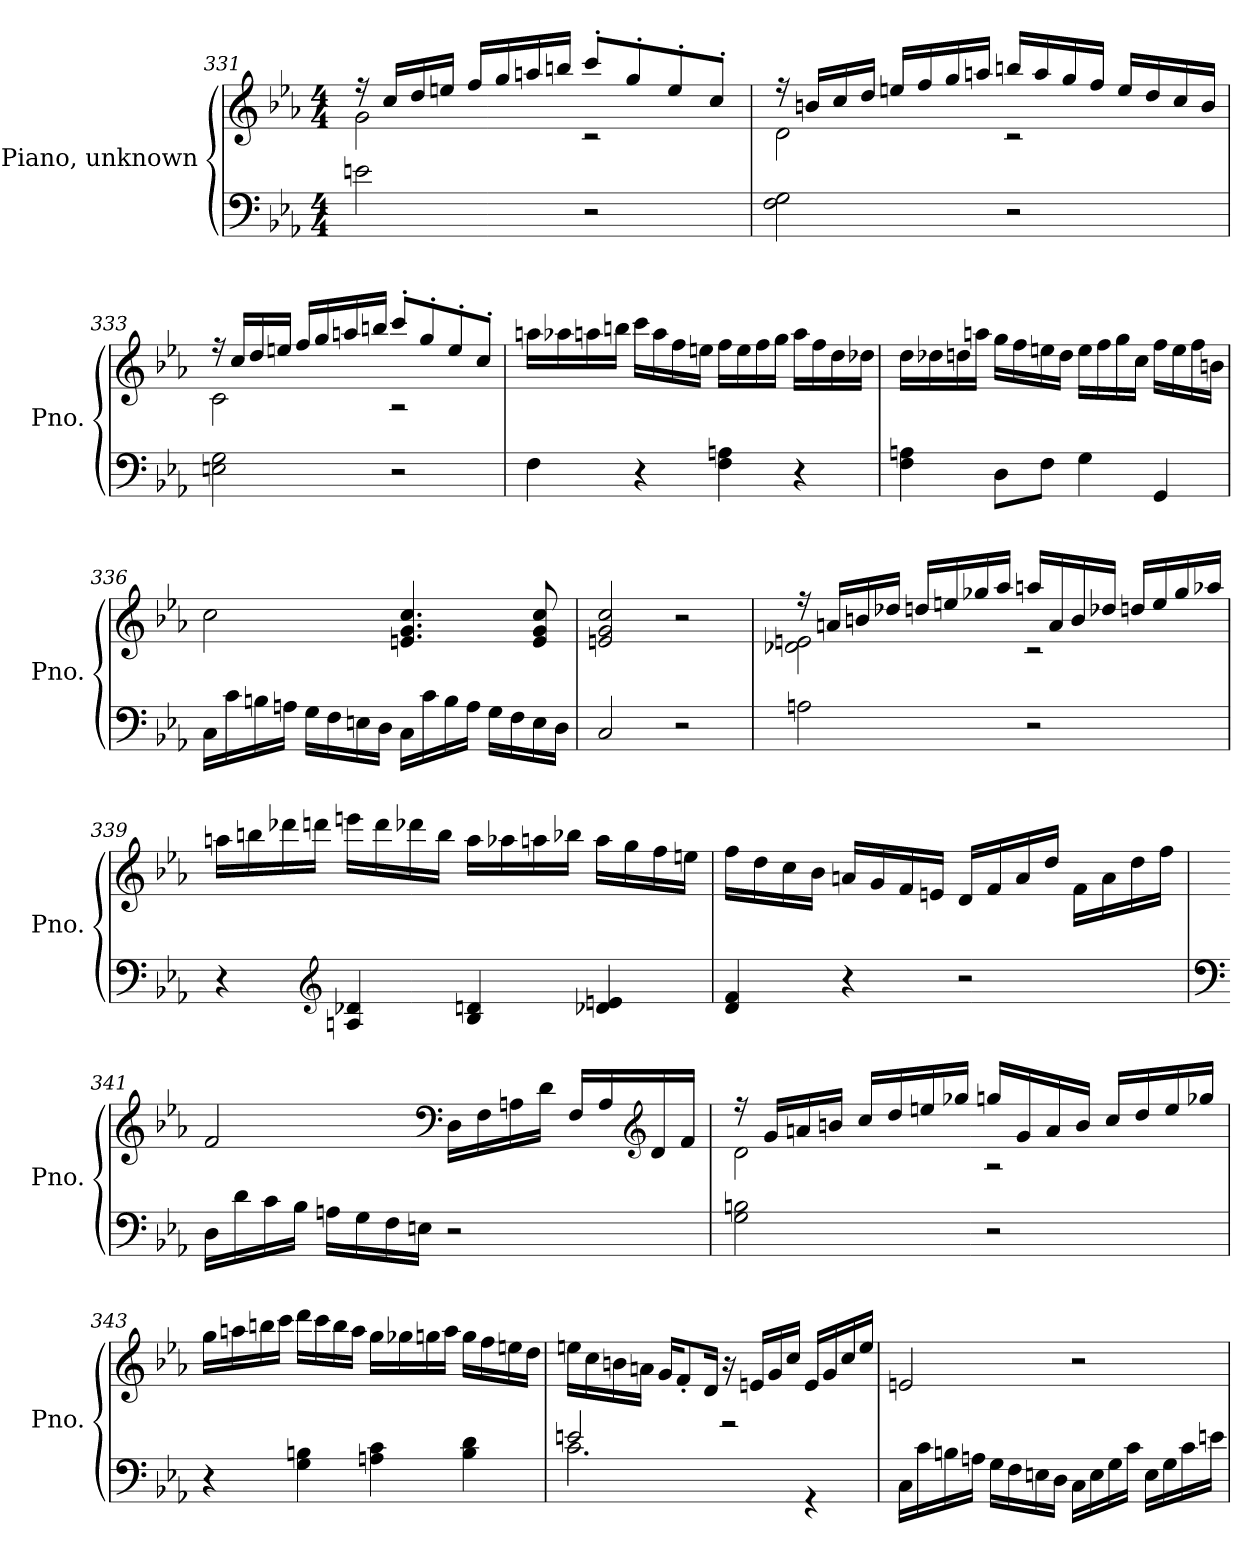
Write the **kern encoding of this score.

**kern	**kern
*part1	*part1
*staff2	*staff1
*I"Piano, unknown	*
*I'Pno.	*
!!LO:LB:g=z
*clefF4	*clefG2
*k[b-e-a-]	*k[b-e-a-]
*M4/4	*M4/4
=331	=331
*	*^
2en\	16r	2g\
.	16cc/LL	.
.	16dd/	.
.	16een/JJ	.
.	16ff/LL	.
.	16gg/	.
.	16aan/	.
.	16bbn/JJ	.
2r	8ccc'/L	2r
.	8gg'/	.
.	8ee'/	.
.	8cc'/J	.
=332	=332	=332
2F\ 2G\	16r	2d\
.	16bn/LL	.
.	16cc/	.
.	16dd/JJ	.
.	16een/LL	.
.	16ff/	.
.	16gg/	.
.	16aan/JJ	.
2r	16bbn/LL	2r
.	16aa/	.
.	16gg/	.
.	16ff/JJ	.
.	16ee/LL	.
.	16dd/	.
.	16cc/	.
.	16b/JJ	.
!!LO:LB:g=z	!!
=333	=333	=333
2En\ 2G\	16r	2c\
.	16cc/LL	.
.	16dd/	.
.	16een/JJ	.
.	16ff/LL	.
.	16gg/	.
.	16aan/	.
.	16bbn/JJ	.
2r	8ccc'/L	2r
.	8gg'/	.
.	8ee'/	.
.	8cc'/J	.
*	*v	*v
=334	=334
4F\	16aan\LL
.	16aa-X\
.	16aan\
.	16bbn\JJ
4r	16ccc\LL
.	16aa\
.	16ff\
.	16een\JJ
4F\ 4An\	16ff\LL
.	16ee\
.	16ff\
.	16gg\JJ
4r	16aa\LL
.	16ff\
.	16dd\
.	16dd-X\JJ
!!LO:PB:g=z
=335	=335
4F\ 4An\	16dd\LL
.	16dd-X\
.	16ddn\
.	16aan\JJ
8D\L	16gg\LL
.	16ff\
8F\J	16een\
.	16dd\JJ
4G\	16ee\LL
.	16ff\
.	16gg\
.	16cc\JJ
4GG/	16ff\LL
.	16ee\
.	16ff\
.	16bn\JJ
=336	=336
16C\LL	2cc\
16c\	.
16Bn\	.
16An\JJ	.
16G\LL	.
16F\	.
16En\	.
16D\JJ	.
16C\LL	4.en/ 4.g/ 4.cc/
16c\	.
16B\	.
16A\JJ	.
16G\LL	.
16F\	.
16E\	8e/ 8g/ 8cc/
16D\JJ	.
=337	=337
2C/	2en/ 2g/ 2cc/
2r	2r
!!LO:LB:g=z
=338	=338
*	*^
2An\	16r	2d-X\ 2en\
.	16an/LL	.
.	16bn/	.
.	16dd-X/JJ	.
.	16ddn/LL	.
.	16een/	.
.	16gg-X/	.
.	16aa-/JJ	.
2r	16aan/LL	2r
.	16a/	.
.	16b/	.
.	16dd-X/JJ	.
.	16ddn/LL	.
.	16ee/	.
.	16gg-/	.
.	16aa-X/JJ	.
*	*v	*v
!!LO:LB:g=z
=339	=339
4r	16aan\LL
.	16bbn\
.	16ddd-X\
.	16dddn\JJ
*clefG2	*
4An/ 4d-X/	16eeen\LL
.	16ddd\
.	16ddd-X\
.	16bb\JJ
4B-/ 4dn/	16aa\LL
.	16aa-X\
.	16aan\
.	16bb-X\JJ
4d-X/ 4en/	16aa\LL
.	16gg\
.	16ff\
.	16een\JJ
=340	=340
4d/ 4f/	16ff\LL
.	16dd\
.	16cc\
.	16b-\JJ
4r	16an/LL
.	16g/
.	16f/
.	16en/JJ
2r	16d/LL
.	16f/
.	16a/
.	16dd/JJ
.	16f\LL
.	16a\
.	16dd\
.	16ff\JJ
!!LO:LB:g=z
=341	=341
*clefF4	*
16D\LL	2f/
16d\	.
16c\	.
16B-\JJ	.
16An\LL	.
16G\	.
16F\	.
16En\JJ	.
*	*clefF4
2r	16D\LL
.	16F\
.	16An\
.	16d\JJ
.	16F/LL
.	16A/
*	*clefG2
.	16d/
.	16f/JJ
=342	=342
*	*^
2G\ 2Bn\	16r	2d\
.	16g/LL	.
.	16an/	.
.	16bn/JJ	.
.	16cc/LL	.
.	16dd/	.
.	16een/	.
.	16gg-X/JJ	.
2r	16ggn/LL	2r
.	16g/	.
.	16a/	.
.	16b/JJ	.
.	16cc/LL	.
.	16dd/	.
.	16ee/	.
.	16gg-X/JJ	.
*	*v	*v
!!LO:LB:g=z
=343	=343
4r	16gg\LL
.	16aan\
.	16bbn\
.	16ccc\JJ
4G\ 4Bn\	16ddd\LL
.	16ccc\
.	16bb\
.	16aa\JJ
4An\ 4c\	16gg\LL
.	16gg-X\
.	16ggn\
.	16aa\JJ
4B\ 4d\	16gg\LL
.	16ff\
.	16een\
.	16dd\JJ
=344	=344
*^	*
2en/	2.c\	16een\LL
.	.	16cc\
.	.	16bn\
.	.	16an\JJ
.	.	16g/KL
.	.	8f'/
.	.	16d/Jk
2r	.	16r
.	.	16en/LL
.	.	16g/
.	.	16cc/JJ
.	4r	16e/LL
.	.	16g/
.	.	16cc/
.	.	16ee/JJ
*v	*v	*
!!LO:LB:g=z
=345	=345
16C\LL	2en/
16c\	.
16Bn\	.
16An\JJ	.
16G\LL	.
16F\	.
16En\	.
16D\JJ	.
16C\LL	2r
16E\	.
16G\	.
16c\JJ	.
16E\LL	.
16G\	.
16c\	.
16en\JJ	.
=	=
*-	*-
